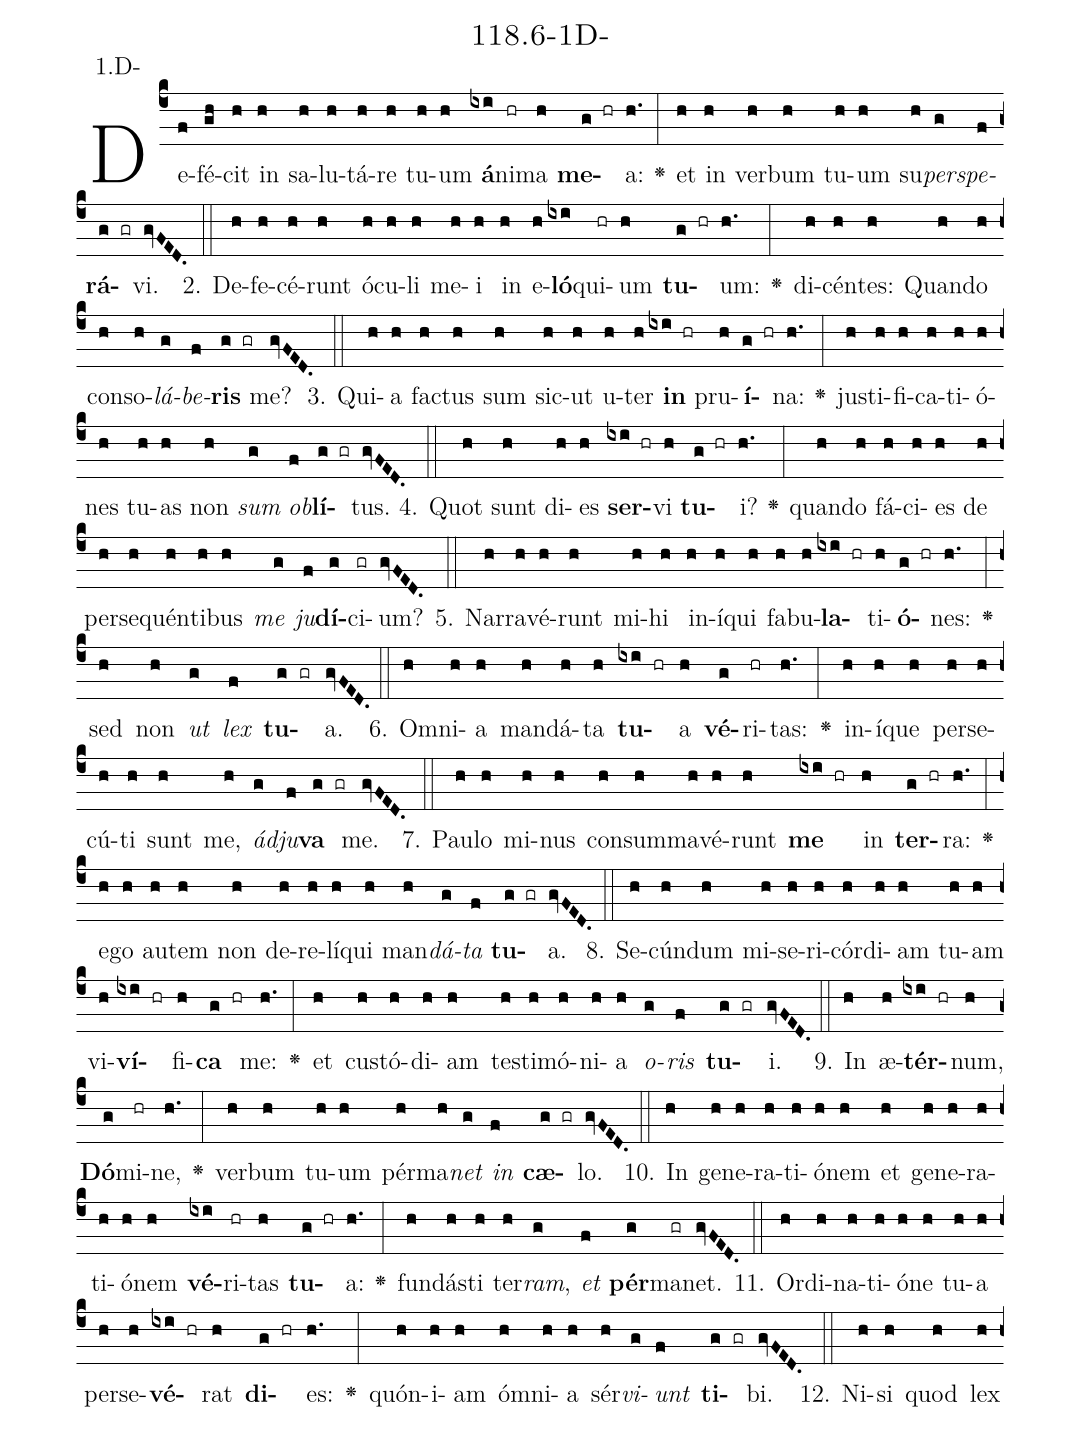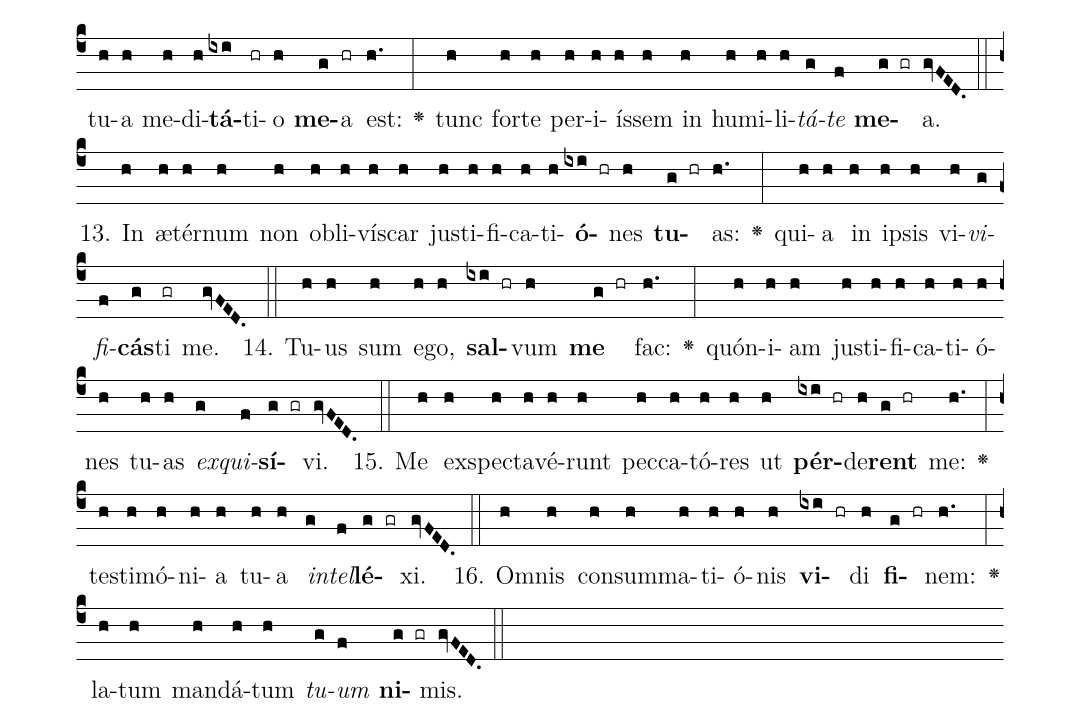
name: 118.6-1D-;
annotation: 1.D-;
%%
(c4)De(f)fé(gh)cit(h) in(h) sa(h)lu(h)tá(h)re(h) tu(h)um(h) <b>á</b>(ixi)ni(hr)ma(h) <b>me</b>(g hr)a:(h.) <v>\greheightstar</v>(:) et(h) in(h) ver(h)bum(h) tu(h)um(h) su(h)<i>per</i>(g)<i>spe</i>(f)<b>rá</b>(g gr)vi.(gvFED.) (::)
2. De(h)fe(h)cé(h)runt(h) ó(h)cu(h)li(h) me(h)i(h) in(h) e(h)<b>ló</b>(ixi)qui(hr)um(h) <b>tu</b>(g hr)um:(h.) <v>\greheightstar</v>(:) di(h)cén(h)tes:(h) Quan(h)do(h) con(h)so(h)<i>lá</i>(g)<i>be</i>(f)<b>ris</b>(g gr) me?(gvFED.) (::)
3. Qui(h)a(h) fac(h)tus(h) sum(h) sic(h)ut(h) u(h)ter(h) <b>in</b>(ixi hr) pru(h)<b>í</b>(g hr)na:(h.) <v>\greheightstar</v>(:) jus(h)ti(h)fi(h)ca(h)ti(h)ó(h)nes(h) tu(h)as(h) non(h) <i>sum</i>(g) <i>ob</i>(f)<b>lí</b>(g gr)tus.(gvFED.) (::)
4. Quot(h) sunt(h) di(h)es(h) <b>ser</b>(ixi hr)vi(h) <b>tu</b>(g hr)i?(h.) <v>\greheightstar</v>(:) quan(h)do(h) fá(h)ci(h)es(h) de(h) per(h)se(h)quén(h)ti(h)bus(h) <i>me</i>(g) <i>ju</i>(f)<b>dí</b>(g)ci(gr)um?(gvFED.) (::)
5. Nar(h)ra(h)vé(h)runt(h) mi(h)hi(h) in(h)í(h)qui(h) fa(h)bu(h)<b>la</b>(ixi hr)ti(h)<b>ó</b>(g hr)nes:(h.) <v>\greheightstar</v>(:) sed(h) non(h) <i>ut</i>(g) <i>lex</i>(f) <b>tu</b>(g gr)a.(gvFED.) (::)
6. Om(h)ni(h)a(h) man(h)dá(h)ta(h) <b>tu</b>(ixi hr)a(h) <b>vé</b>(g)ri(hr)tas:(h.) <v>\greheightstar</v>(:) in(h)í(h)que(h) per(h)se(h)cú(h)ti(h) sunt(h) me,(h) <i>ád</i>(g)<i>ju</i>(f)<b>va</b>(g gr) me.(gvFED.) (::)
7. Pau(h)lo(h) mi(h)nus(h) con(h)sum(h)ma(h)vé(h)runt(h) <b>me</b>(ixi hr) in(h) <b>ter</b>(g hr)ra:(h.) <v>\greheightstar</v>(:) e(h)go(h) au(h)tem(h) non(h) de(h)re(h)lí(h)qui(h) man(h)<i>dá</i>(g)<i>ta</i>(f) <b>tu</b>(g gr)a.(gvFED.) (::)
8. Se(h)cún(h)dum(h) mi(h)se(h)ri(h)cór(h)di(h)am(h) tu(h)am(h) vi(h)<b>ví</b>(ixi hr)fi(h)<b>ca</b>(g hr) me:(h.) <v>\greheightstar</v>(:) et(h) cus(h)tó(h)di(h)am(h) tes(h)ti(h)mó(h)ni(h)a(h) <i>o</i>(g)<i>ris</i>(f) <b>tu</b>(g gr)i.(gvFED.) (::)
9. In(h) æ(h)<b>tér</b>(ixi hr)num,(h) <b>Dó</b>(g)mi(hr)ne,(h.) <v>\greheightstar</v>(:) ver(h)bum(h) tu(h)um(h) pér(h)ma(h)<i>net</i>(g) <i>in</i>(f) <b>cæ</b>(g gr)lo.(gvFED.) (::)
10. In(h) ge(h)ne(h)ra(h)ti(h)ó(h)nem(h) et(h) ge(h)ne(h)ra(h)ti(h)ó(h)nem(h) <b>vé</b>(ixi)ri(hr)tas(h) <b>tu</b>(g hr)a:(h.) <v>\greheightstar</v>(:) fun(h)dás(h)ti(h) ter(h)<i>ram</i>,(g) <i>et</i>(f) <b>pér</b>(g)ma(gr)net.(gvFED.) (::)
11. Or(h)di(h)na(h)ti(h)ó(h)ne(h) tu(h)a(h) per(h)se(h)<b>vé</b>(ixi hr)rat(h) <b>di</b>(g hr)es:(h.) <v>\greheightstar</v>(:) quón(h)i(h)am(h) óm(h)ni(h)a(h) sér(h)<i>vi</i>(g)<i>unt</i>(f) <b>ti</b>(g gr)bi.(gvFED.) (::)
12. Ni(h)si(h) quod(h) lex(h) tu(h)a(h) me(h)di(h)<b>tá</b>(ixi)ti(hr)o(h) <b>me</b>(g)a(hr) est:(h.) <v>\greheightstar</v>(:) tunc(h) for(h)te(h) per(h)i(h)ís(h)sem(h) in(h) hu(h)mi(h)li(h)<i>tá</i>(g)<i>te</i>(f) <b>me</b>(g gr)a.(gvFED.) (::)
13. In(h) æ(h)tér(h)num(h) non(h) ob(h)li(h)vís(h)car(h) jus(h)ti(h)fi(h)ca(h)ti(h)<b>ó</b>(ixi hr)nes(h) <b>tu</b>(g hr)as:(h.) <v>\greheightstar</v>(:) qui(h)a(h) in(h) ip(h)sis(h) vi(h)<i>vi</i>(g)<i>fi</i>(f)<b>cás</b>(g)ti(gr) me.(gvFED.) (::)
14. Tu(h)us(h) sum(h) e(h)go,(h) <b>sal</b>(ixi hr)vum(h) <b>me</b>(g hr) fac:(h.) <v>\greheightstar</v>(:) quón(h)i(h)am(h) jus(h)ti(h)fi(h)ca(h)ti(h)ó(h)nes(h) tu(h)as(h) <i>ex</i>(g)<i>qui</i>(f)<b>sí</b>(g gr)vi.(gvFED.) (::)
15. Me(h) ex(h)spec(h)ta(h)vé(h)runt(h) pec(h)ca(h)tó(h)res(h) ut(h) <b>pér</b>(ixi hr)de(h)<b>rent</b>(g hr) me:(h.) <v>\greheightstar</v>(:) tes(h)ti(h)mó(h)ni(h)a(h) tu(h)a(h) <i>in</i>(g)<i>tel</i>(f)<b>lé</b>(g gr)xi.(gvFED.) (::)
16. Om(h)nis(h) con(h)sum(h)ma(h)ti(h)ó(h)nis(h) <b>vi</b>(ixi hr)di(h) <b>fi</b>(g hr)nem:(h.) <v>\greheightstar</v>(:) la(h)tum(h) man(h)dá(h)tum(h) <i>tu</i>(g)<i>um</i>(f) <b>ni</b>(g gr)mis.(gvFED.) (::)
